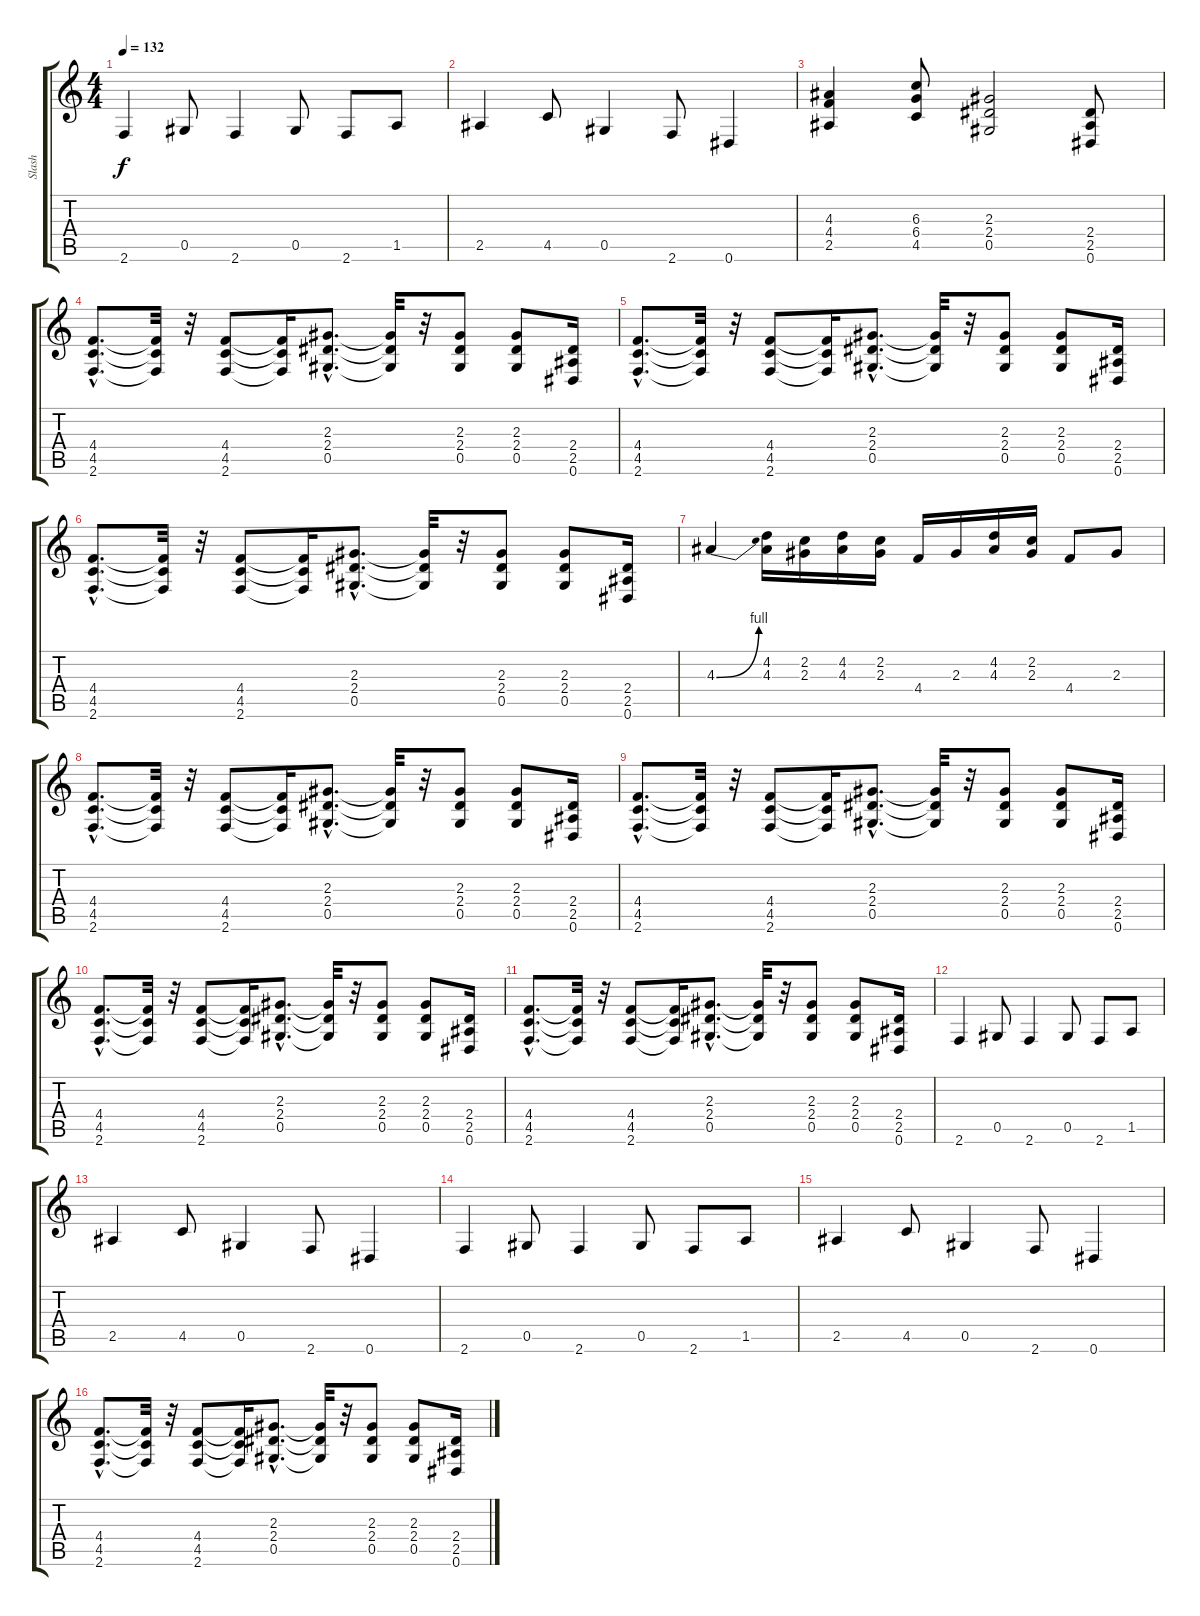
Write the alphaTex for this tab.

\track ("Slash" "Slash") {instrument distortionguitar}
\staff {score tabs}
\tuning (Eb4 Bb3 Gb3 Db3 Ab2 Eb2) {hide}
\ts (4 4)
\tempo 132
\clef g2
\ks c
2.6.4{dy f} 0.5.8 2.6.4 0.5.8 2.6.8 1.5.8 |
2.5.4 4.5.8 0.5.4 2.6.8 0.6.4 |
(4.3 4.4 2.5).4 (6.3 6.4 4.5).8 (2.3 2.4 0.5).2 (2.4 2.5 0.6).8 |
(4.4{hac} 4.5{hac} 2.6{hac}).8{d} (4.4{t} 4.5{t} 2.6{t}).32 r.32 (4.4 4.5 2.6).8 (4.4{t} 4.5{t} 2.6{t}).16 (2.3{hac} 2.4{hac} 0.5{hac}).8{d} (2.3{t} 2.4{t} 0.5{t}).32 r.32 (2.3 2.4 0.5).8 (2.3 2.4 0.5).8 (2.4 2.5 0.6).16 |
(4.4{hac} 4.5{hac} 2.6{hac}).8{d} (4.4{t} 4.5{t} 2.6{t}).32 r.32 (4.4 4.5 2.6).8 (4.4{t} 4.5{t} 2.6{t}).16 (2.3{hac} 2.4{hac} 0.5{hac}).8{d} (2.3{t} 2.4{t} 0.5{t}).32 r.32 (2.3 2.4 0.5).8 (2.3 2.4 0.5).8 (2.4 2.5 0.6).16 |
(4.4{hac} 4.5{hac} 2.6{hac}).8{d} (4.4{t} 4.5{t} 2.6{t}).32 r.32 (4.4 4.5 2.6).8 (4.4{t} 4.5{t} 2.6{t}).16 (2.3{hac} 2.4{hac} 0.5{hac}).8{d} (2.3{t} 2.4{t} 0.5{t}).32 r.32 (2.3 2.4 0.5).8 (2.3 2.4 0.5).8 (2.4 2.5 0.6).16 |
4.3{be (bend 0 0 60 4)}.4 (4.2 4.3).16 (2.2 2.3).16 (4.2 4.3).16 (2.2 2.3).16 4.4.16 2.3.16 (4.2 4.3).16 (2.2 2.3).16 4.4.8 2.3.8 |
(4.4{hac} 4.5{hac} 2.6{hac}).8{d} (4.4{t} 4.5{t} 2.6{t}).32 r.32 (4.4 4.5 2.6).8 (4.4{t} 4.5{t} 2.6{t}).16 (2.3{hac} 2.4{hac} 0.5{hac}).8{d} (2.3{t} 2.4{t} 0.5{t}).32 r.32 (2.3 2.4 0.5).8 (2.3 2.4 0.5).8 (2.4 2.5 0.6).16 |
(4.4{hac} 4.5{hac} 2.6{hac}).8{d} (4.4{t} 4.5{t} 2.6{t}).32 r.32 (4.4 4.5 2.6).8 (4.4{t} 4.5{t} 2.6{t}).16 (2.3{hac} 2.4{hac} 0.5{hac}).8{d} (2.3{t} 2.4{t} 0.5{t}).32 r.32 (2.3 2.4 0.5).8 (2.3 2.4 0.5).8 (2.4 2.5 0.6).16 |
(4.4{hac} 4.5{hac} 2.6{hac}).8{d} (4.4{t} 4.5{t} 2.6{t}).32 r.32 (4.4 4.5 2.6).8 (4.4{t} 4.5{t} 2.6{t}).16 (2.3{hac} 2.4{hac} 0.5{hac}).8{d} (2.3{t} 2.4{t} 0.5{t}).32 r.32 (2.3 2.4 0.5).8 (2.3 2.4 0.5).8 (2.4 2.5 0.6).16 |
(4.4{hac} 4.5{hac} 2.6{hac}).8{d} (4.4{t} 4.5{t} 2.6{t}).32 r.32 (4.4 4.5 2.6).8 (4.4{t} 4.5{t} 2.6{t}).16 (2.3{hac} 2.4{hac} 0.5{hac}).8{d} (2.3{t} 2.4{t} 0.5{t}).32 r.32 (2.3 2.4 0.5).8 (2.3 2.4 0.5).8 (2.4 2.5 0.6).16 |
2.6.4 0.5.8 2.6.4 0.5.8 2.6.8 1.5.8 |
2.5.4 4.5.8 0.5.4 2.6.8 0.6.4 |
2.6.4 0.5.8 2.6.4 0.5.8 2.6.8 1.5.8 |
2.5.4 4.5.8 0.5.4 2.6.8 0.6.4 |
(4.4{hac} 4.5{hac} 2.6{hac}).8{d} (4.4{t} 4.5{t} 2.6{t}).32 r.32 (4.4 4.5 2.6).8 (4.4{t} 4.5{t} 2.6{t}).16 (2.3{hac} 2.4{hac} 0.5{hac}).8{d} (2.3{t} 2.4{t} 0.5{t}).32 r.32 (2.3 2.4 0.5).8 (2.3 2.4 0.5).8 (2.4 2.5 0.6).16
